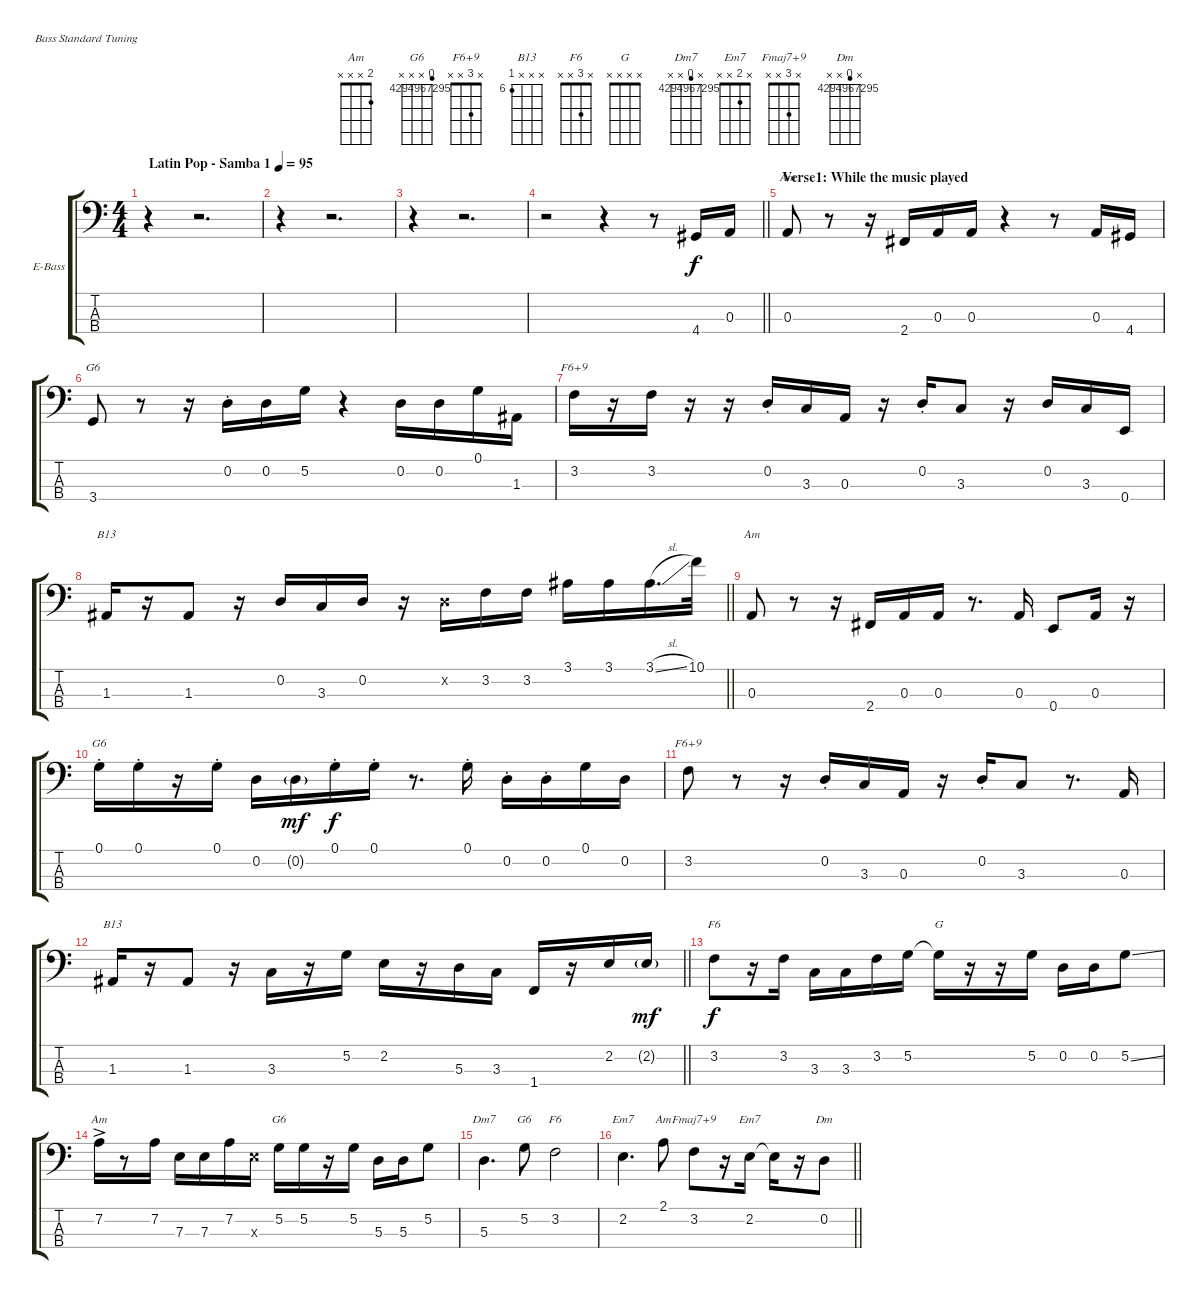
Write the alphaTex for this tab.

\bracketExtendMode groupsimilarinstruments
\firstSystemTrackNameOrientation horizontal
\otherSystemsTrackNameOrientation horizontal
\track ("Bass" "E-Bass") {instrument electricbassfinger}
\staff {score tabs}
\tuning (G2 D2 A1 E1)
\chord ("Am" x x 4294967294 x) {firstfret 4294967295 showfingering false}
\chord ("G6" x x x 3)
\chord ("F6+9" x 3 x x)
\chord ("B13" x x x 6) {firstfret 6}
\chord ("F6" x 3 x x)
\chord ("G" x x x x)
\chord ("Am" x 7 x x) {firstfret 7}
\chord ("G6" x 5 x x)
\chord ("Dm7" x 4294967294 x x) {firstfret 4294967295 showfingering false}
\chord ("G6" 4294967294 x x x) {firstfret 4294967295 showfingering false}
\chord ("Em7" x 2 x x)
\chord ("Am" 2 x x x)
\chord ("Fmaj7+9" x 3 x x)
\chord ("Dm" x 4294967294 x x) {firstfret 4294967295 showfingering false}
\ts (4 4)
\beaming (8 2 2 2 2)
\tempo (95 "Latin Pop - Samba 1")
\clef f4
\ks c
r.4{dy f instrument electricbassfinger} r.2{d} |
r.4 r.2{d} |
r.4 r.2{d} |
\barLineRight lightlight
r.2 r.4 r.8 4.4.16 0.3.16 |
\section ("" "Verse1: While the music played")
0.3.8{ch "Am"} r.8 r.16 2.4.16 0.3.16 0.3.16 r.4 r.8 0.3.16 4.4.16 |
3.4.8{ch "G6"} r.8 r.16 0.2{st}.16 0.2.16 5.2.16 r.4 0.2.16 0.2.16 0.1.16 1.3.16 |
3.2.16{ch "F6+9"} r.16 3.2.16 r.16 r.16 0.2{st}.16 3.3.16 0.3.16 r.16 0.2{st}.16 3.3.8 r.16 0.2.16 3.3.16 0.4.16 |
\barLineRight lightlight
1.3.16{ch "B13"} r.16 1.3.8 r.16 0.2.16 3.3.16 0.2.16 r.16 0.2{x}.16 3.2.16 3.2.16 3.1.16 3.1.16 3.1{sl}.16{d} 10.1.32 |
0.3.8{ch "Am"} r.8 r.16 2.4.16 0.3.16 0.3.16 r.8{d} 0.3.16 0.4.8 0.3.16 r.16 |
0.1{st}.16{ch "G6"} 0.1{st}.16 r.16 0.1{st}.16 0.2.16 0.2{g}.16{dy mf} 0.1{st}.16{dy f} 0.1{st}.16 r.8{d} 0.1{st}.16 0.2{st}.16 0.2{st}.16 0.1.16 0.2.16 |
3.2.8{ch "F6+9"} r.8 r.16 0.2{st}.16 3.3.16 0.3.16 r.16 0.2{st}.16 3.3.8 r.8{d} 0.3.16 |
\barLineRight lightlight
1.3.16{ch "B13"} r.16 1.3.8 r.16 3.3.16 r.16 5.2.16 2.2.16 r.16 5.3.16 3.3.16 1.4.16 r.16 2.2.16 2.2{g}.16{dy mf} |
3.2.8{ch "F6" dy f} r.16 3.2.16 3.3.16 3.3.16 3.2.16 5.2.16 5.2{t}.16{ch "G"} r.16 r.16 5.2.16 0.2.16 0.2.16 5.2{ss}.8 |
7.2{ac}.16{ch "Am"} r.8 7.2.16 7.3.16 7.3.16 7.2.16 7.3{x}.16 5.2.16{ch "G6"} 5.2.16 r.16 5.2.16 5.3.16 5.3.16 5.2.8 |
5.3.4{d ch "Dm7"} 5.2.8{ch "G6"} 3.2.2{ch "F6"} |
\barLineRight lightlight
2.2.4{d ch "Em7"} 2.1.8{ch "Am"} 3.2.8{ch "Fmaj7+9"} r.16 2.2.16{ch "Em7"} 2.2{t}.16 r.16 0.2.8{ch "Dm"}
